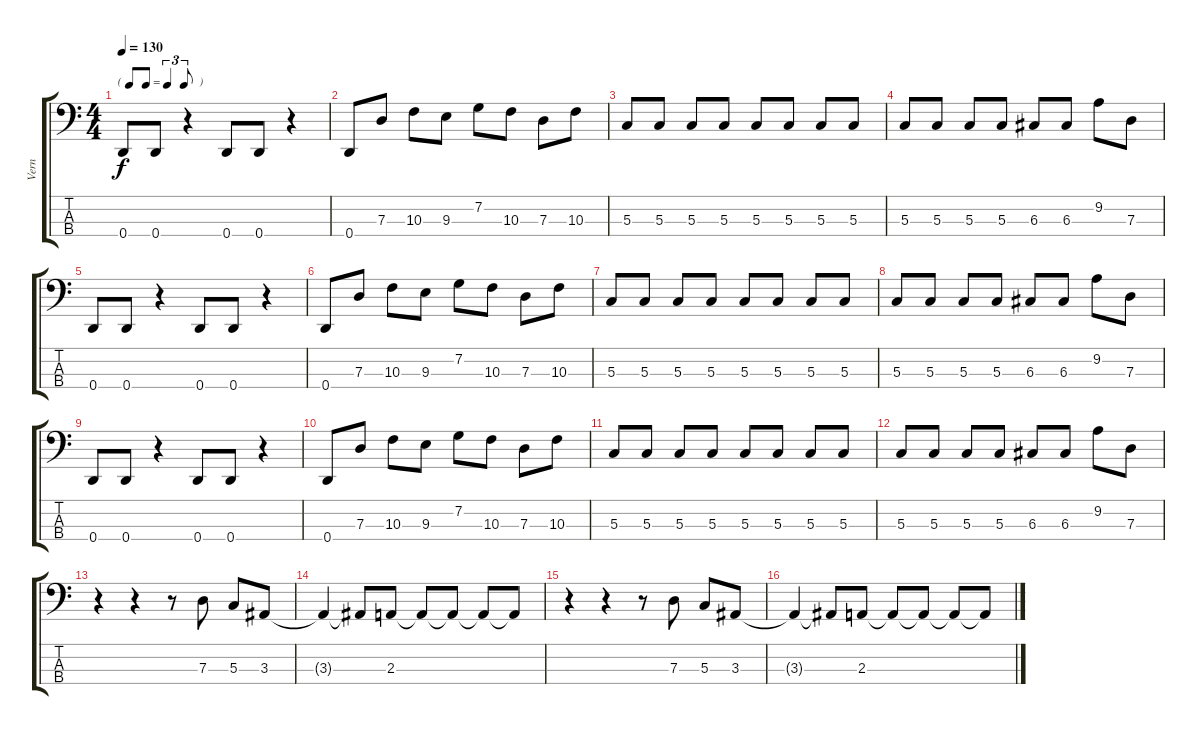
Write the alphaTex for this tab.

\track ("Vern" "Vern") {instrument electricbassfinger}
\staff {score tabs}
\tuning (F2 C2 G1 D1) {hide}
\ts (4 4)
\tf triplet8th
\tempo 130
\clef f4
\ks c
0.4.8{dy f instrument electricbassfinger} 0.4.8 r.4 0.4.8 0.4.8 r.4 |
0.4.8 7.3.8 10.3.8 9.3.8 7.2.8 10.3.8 7.3.8 10.3.8 |
5.3.8 5.3.8 5.3.8 5.3.8 5.3.8 5.3.8 5.3.8 5.3.8 |
5.3.8 5.3.8 5.3.8 5.3.8 6.3.8 6.3.8 9.2.8 7.3.8 |
0.4.8 0.4.8 r.4 0.4.8 0.4.8 r.4 |
0.4.8 7.3.8 10.3.8 9.3.8 7.2.8 10.3.8 7.3.8 10.3.8 |
5.3.8 5.3.8 5.3.8 5.3.8 5.3.8 5.3.8 5.3.8 5.3.8 |
5.3.8 5.3.8 5.3.8 5.3.8 6.3.8 6.3.8 9.2.8 7.3.8 |
0.4.8 0.4.8 r.4 0.4.8 0.4.8 r.4 |
0.4.8 7.3.8 10.3.8 9.3.8 7.2.8 10.3.8 7.3.8 10.3.8 |
5.3.8 5.3.8 5.3.8 5.3.8 5.3.8 5.3.8 5.3.8 5.3.8 |
5.3.8 5.3.8 5.3.8 5.3.8 6.3.8 6.3.8 9.2.8 7.3.8 |
r.4 r.4 r.8 7.3.8 5.3.8 3.3.8 |
3.3{t}.4 3.3{t}.8 2.3.8 2.3{t}.8 2.3{t}.8 2.3{t}.8 2.3{t}.8 |
r.4 r.4 r.8 7.3.8 5.3.8 3.3.8 |
3.3{t}.4 3.3{t}.8 2.3.8 2.3{t}.8 2.3{t}.8 2.3{t}.8 2.3{t}.8
